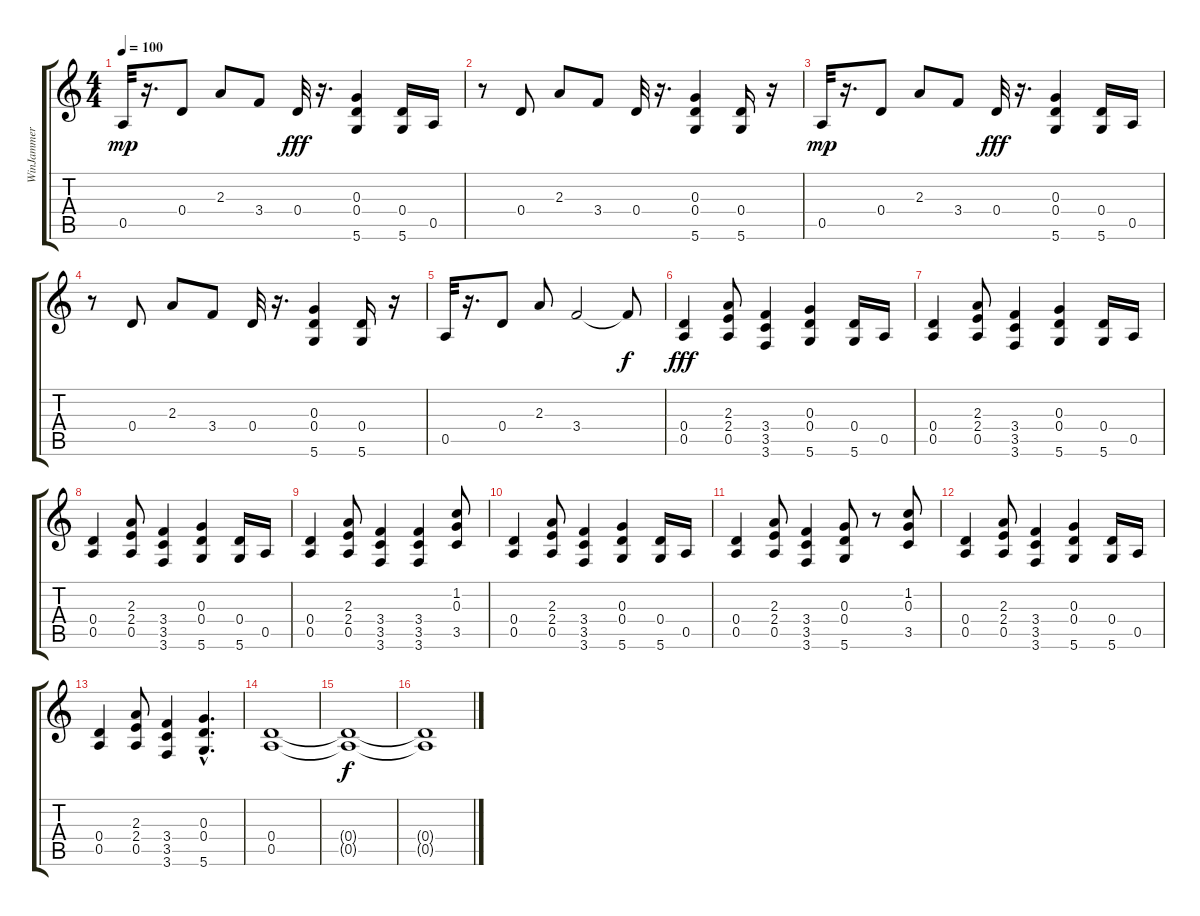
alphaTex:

\track ("WinJammer Demo" "WinJammer ") {instrument distortionguitar}
\staff {score tabs}
\tuning (E4 B3 G3 D3 A2 D2) {hide}
\ts (4 4)
\tempo 100
\clef g2
\ks c
0.5.32{dy mp} r.16{d} 0.4.8 2.3.8 3.4.8 0.4.32{dy fff} r.16{d} (0.3 0.4 5.6).4 (0.4 5.6).16 0.5.16 |
r.8 0.4.8 2.3.8 3.4.8 0.4.32 r.16{d} (0.3 0.4 5.6).4 (0.4 5.6).16 r.16 |
0.5.32{dy mp} r.16{d} 0.4.8 2.3.8 3.4.8 0.4.32{dy fff} r.16{d} (0.3 0.4 5.6).4 (0.4 5.6).16 0.5.16 |
r.8 0.4.8 2.3.8 3.4.8 0.4.32 r.16{d} (0.3 0.4 5.6).4 (0.4 5.6).16 r.16 |
0.5.32 r.16{d} 0.4.8 2.3.8 3.4.2 3.4{t}.8{dy f} |
(0.4 0.5).4{dy fff} (2.3 2.4 0.5).8 (3.4 3.5 3.6).4 (0.3 0.4 5.6).4 (0.4 5.6).16 0.5.16 |
(0.4 0.5).4 (2.3 2.4 0.5).8 (3.4 3.5 3.6).4 (0.3 0.4 5.6).4 (0.4 5.6).16 0.5.16 |
(0.4 0.5).4 (2.3 2.4 0.5).8 (3.4 3.5 3.6).4 (0.3 0.4 5.6).4 (0.4 5.6).16 0.5.16 |
(0.4 0.5).4 (2.3 2.4 0.5).8 (3.4 3.5 3.6).4 (3.4 3.5 3.6).4 (1.2 0.3 3.5).8 |
(0.4 0.5).4 (2.3 2.4 0.5).8 (3.4 3.5 3.6).4 (0.3 0.4 5.6).4 (0.4 5.6).16 0.5.16 |
(0.4 0.5).4 (2.3 2.4 0.5).8 (3.4 3.5 3.6).4 (0.3 0.4 5.6).8 r.8 (1.2 0.3 3.5).8 |
(0.4 0.5).4 (2.3 2.4 0.5).8 (3.4 3.5 3.6).4 (0.3 0.4 5.6).4 (0.4 5.6).16 0.5.16 |
(0.4 0.5).4 (2.3 2.4 0.5).8 (3.4 3.5 3.6).4 (0.3{hac} 0.4{hac} 5.6{hac}).4{d} |
(0.4 0.5).1 |
(0.4{t} 0.5{t}).1{dy f} |
(0.4{t} 0.5{t}).1
